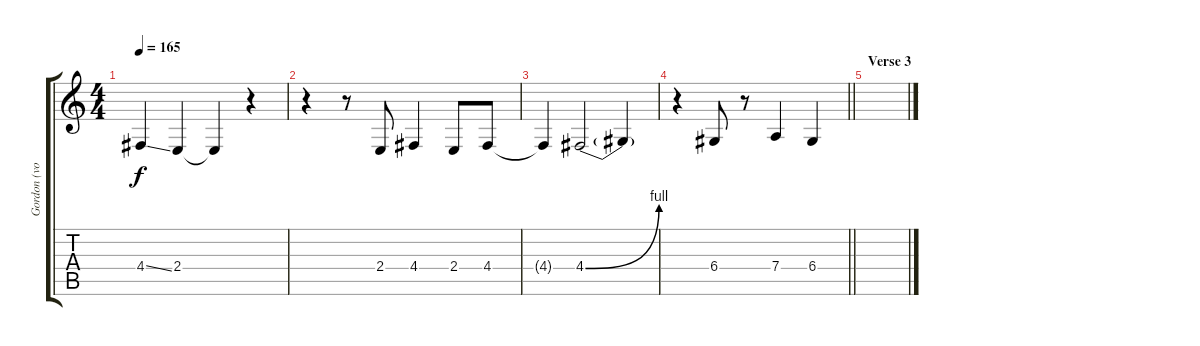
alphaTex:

\track ("Gordon (voice)" "Gordon (vo") {instrument choiraahs}
\staff {score tabs}
\tuning (E4 B3 G3 D3 A2 E2) {hide}
\ts (4 4)
\tempo 165
\clef g2
\ks c
4.4{ss}.4{dy f} 2.4.4 2.4{t}.4 r.4 |
r.4{instrument bassoon} r.8 2.4.8 4.4.4 2.4.8 4.4.8 |
4.4{t}.4 4.4{be (bend 0 0 60 4)}.2 4.4{t}.4 |
\barLineRight lightlight
r.4 6.4.8 r.8 7.4.4 6.4.4 |
\section ("" "Verse 3")
